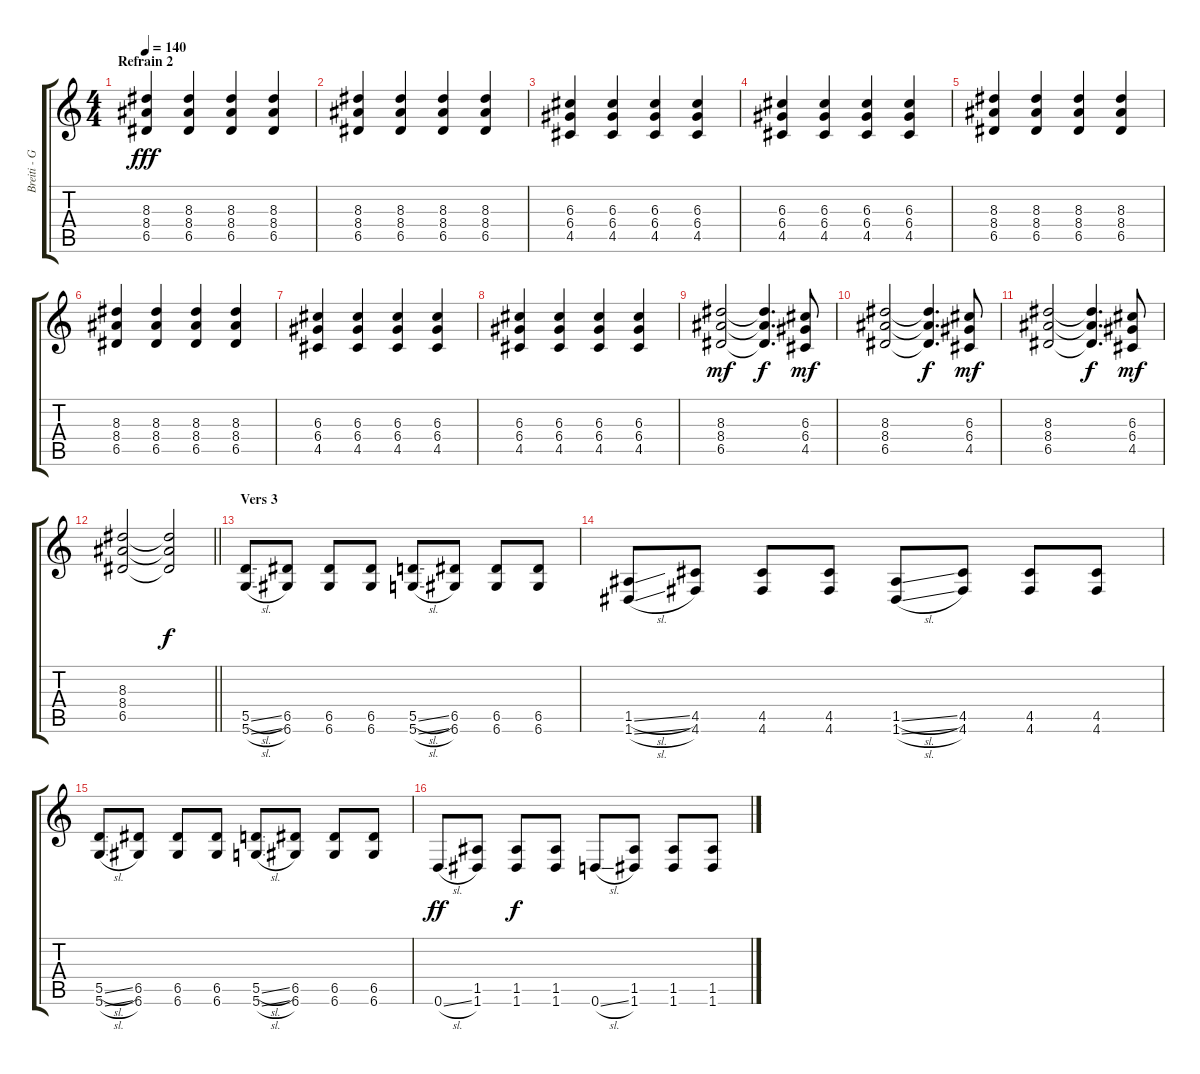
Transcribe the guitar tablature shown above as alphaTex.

\track ("Breiti - Guitar" "Breiti - G") {instrument overdrivenguitar}
\staff {score tabs}
\tuning (E4 B3 G3 D3 A2 D2) {hide}
\ts (4 4)
\section ("" "Refrain 2")
\tempo 140
\clef g2
\ks c
(8.3 8.4 6.5).4{dy fff} (8.3 8.4 6.5).4 (8.3 8.4 6.5).4 (8.3 8.4 6.5).4 |
(8.3 8.4 6.5).4 (8.3 8.4 6.5).4 (8.3 8.4 6.5).4 (8.3 8.4 6.5).4 |
(6.3 6.4 4.5).4 (6.3 6.4 4.5).4 (6.3 6.4 4.5).4 (6.3 6.4 4.5).4 |
(6.3 6.4 4.5).4 (6.3 6.4 4.5).4 (6.3 6.4 4.5).4 (6.3 6.4 4.5).4 |
(8.3 8.4 6.5).4 (8.3 8.4 6.5).4 (8.3 8.4 6.5).4 (8.3 8.4 6.5).4 |
(8.3 8.4 6.5).4 (8.3 8.4 6.5).4 (8.3 8.4 6.5).4 (8.3 8.4 6.5).4 |
(6.3 6.4 4.5).4 (6.3 6.4 4.5).4 (6.3 6.4 4.5).4 (6.3 6.4 4.5).4 |
(6.3 6.4 4.5).4 (6.3 6.4 4.5).4 (6.3 6.4 4.5).4 (6.3 6.4 4.5).4 |
(8.3 8.4 6.5).2{dy mf} (8.3{t} 8.4{t} 6.5{t}).4{d dy f} (6.3 6.4 4.5).8{dy mf} |
(8.3 8.4 6.5).2 (8.3{t} 8.4{t} 6.5{t}).4{d dy f} (6.3 6.4 4.5).8{dy mf} |
(8.3 8.4 6.5).2 (8.3{t} 8.4{t} 6.5{t}).4{d dy f} (6.3 6.4 4.5).8{dy mf} |
\barLineRight lightlight
(8.3 8.4 6.5).2 (8.3{t} 8.4{t} 6.5{t}).2{dy f} |
\section ("" "Vers 3")
(5.5{sl} 5.6{sl}).8 (6.5 6.6).8 (6.5 6.6).8 (6.5 6.6).8 (5.5{sl} 5.6{sl}).8 (6.5 6.6).8 (6.5 6.6).8 (6.5 6.6).8 |
(1.5{sl} 1.6{sl}).8 (4.5 4.6).8 (4.5 4.6).8 (4.5 4.6).8 (1.5{sl} 1.6{sl}).8 (4.5 4.6).8 (4.5 4.6).8 (4.5 4.6).8 |
(5.5{sl} 5.6{sl}).8 (6.5 6.6).8 (6.5 6.6).8 (6.5 6.6).8 (5.5{sl} 5.6{sl}).8 (6.5 6.6).8 (6.5 6.6).8 (6.5 6.6).8 |
0.6{sl}.8{dy ff} (1.5 1.6).8 (1.5 1.6).8{dy f} (1.5 1.6).8 0.6{sl}.8 (1.5 1.6).8 (1.5 1.6).8 (1.5 1.6).8
